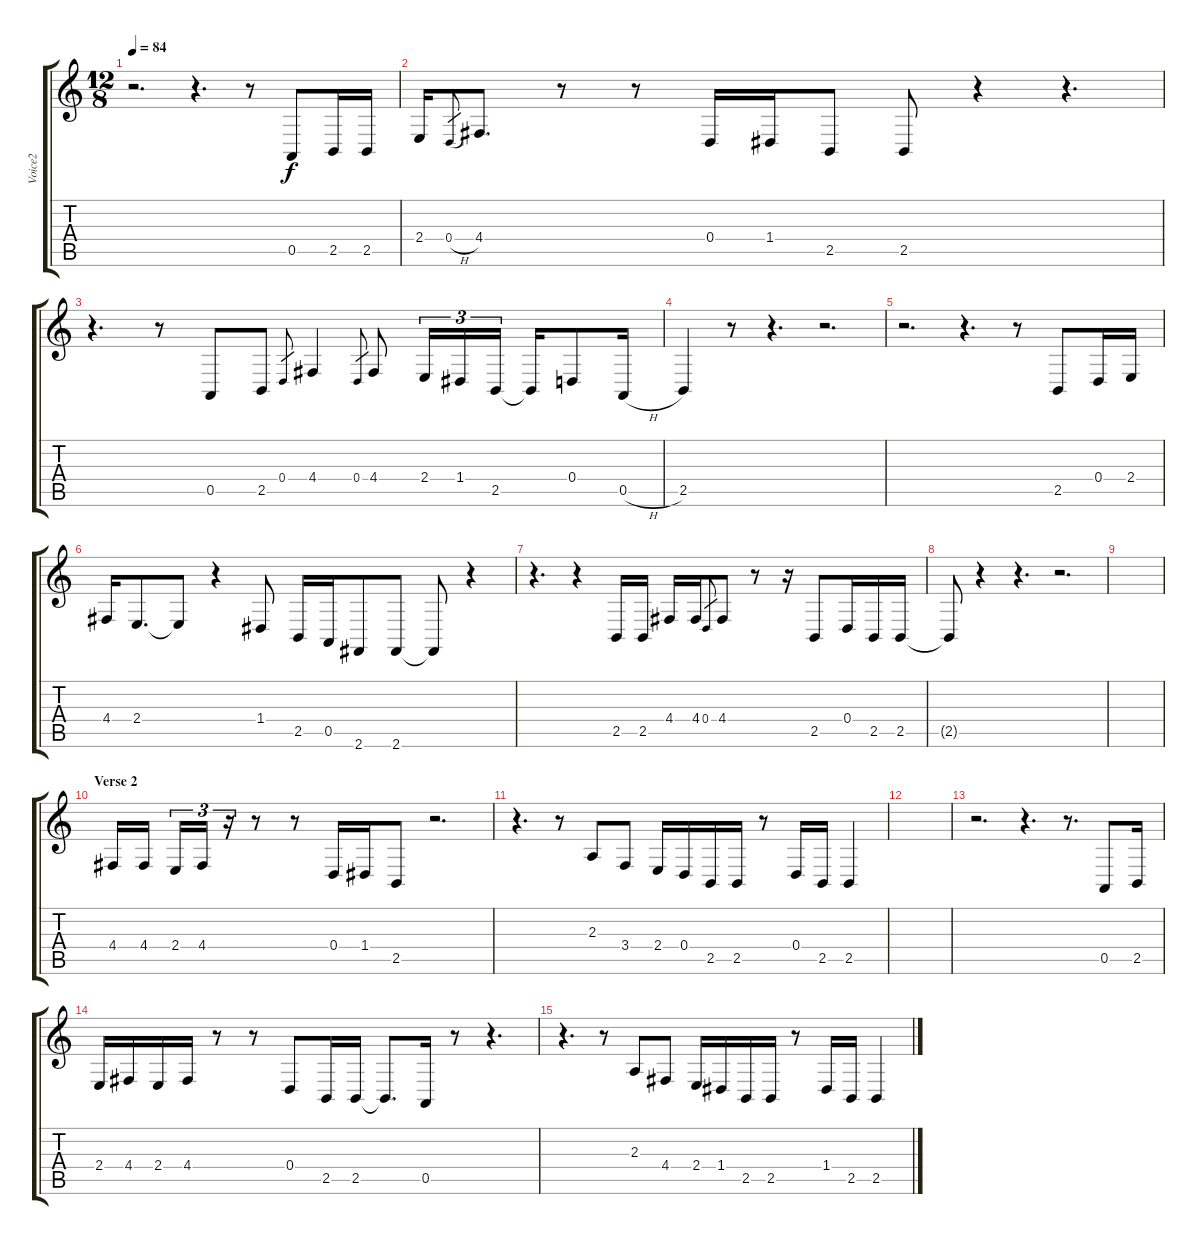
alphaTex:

\track ("Voice2" "Voice2") {instrument synthvoice}
\staff {score tabs}
\tuning (E4 B3 G3 D3 A2 E2) {hide}
\ts (12 8)
\tempo 84
\clef g2
\ks c
r.2{d dy f} r.4{d} r.8 0.5.8 2.5.16 2.5.16 |
2.4.16 0.4{h}.8{gr} 4.4.8{d} r.8 r.8 0.4.16 1.4.16 2.5.8 2.5.8 r.4 r.4{d} |
r.4{d} r.8 0.5.8 2.5.8 0.4.8{gr} 4.4.4 0.4.8{gr} 4.4.8 2.4.16{tu (3 2)} 1.4.16{tu (3 2)} 2.5.16{tu (3 2)} 2.5{t}.16 0.4.8 0.5{h}.16 |
2.5.4 r.8 r.4{d} r.2{d} |
r.2{d} r.4{d} r.8 2.5.8 0.4.16 2.4.16 |
4.4.16 2.4.8{d} 2.4{t}.8 r.4 1.4.8 2.5.16 0.5.16 2.6.8 2.6.8 2.6{t}.8 r.4 |
r.4{d} r.4 2.5.16 2.5.16 4.4.16 4.4.16 0.4.8{gr} 4.4.8 r.8 r.16 2.5.8 0.4.16 2.5.16 2.5.16 |
2.5{t}.8 r.4 r.4{d} r.2{d} |
|
\section ("" "Verse 2")
4.4.16 4.4.16 2.4.16{tu (3 2)} 4.4.16{tu (3 2)} r.16{tu (3 2)} r.8 r.8 0.4.16 1.4.16 2.5.8 r.2{d} |
r.4{d} r.8 2.3.8 3.4.8 2.4.16 0.4.16 2.5.16 2.5.16 r.8 0.4.16 2.5.16 2.5.4 |
|
r.2{d} r.4{d} r.8{d} 0.5.8 2.5.16 |
2.4.16 4.4.16 2.4.16 4.4.16 r.8 r.8 0.4.8 2.5.16 2.5.16 2.5{t}.8{d} 0.5.16 r.8 r.4{d} |
r.4{d} r.8 2.3.8 4.4.8 2.4.16 1.4.16 2.5.16 2.5.16 r.8 1.4.16 2.5.16 2.5.4
